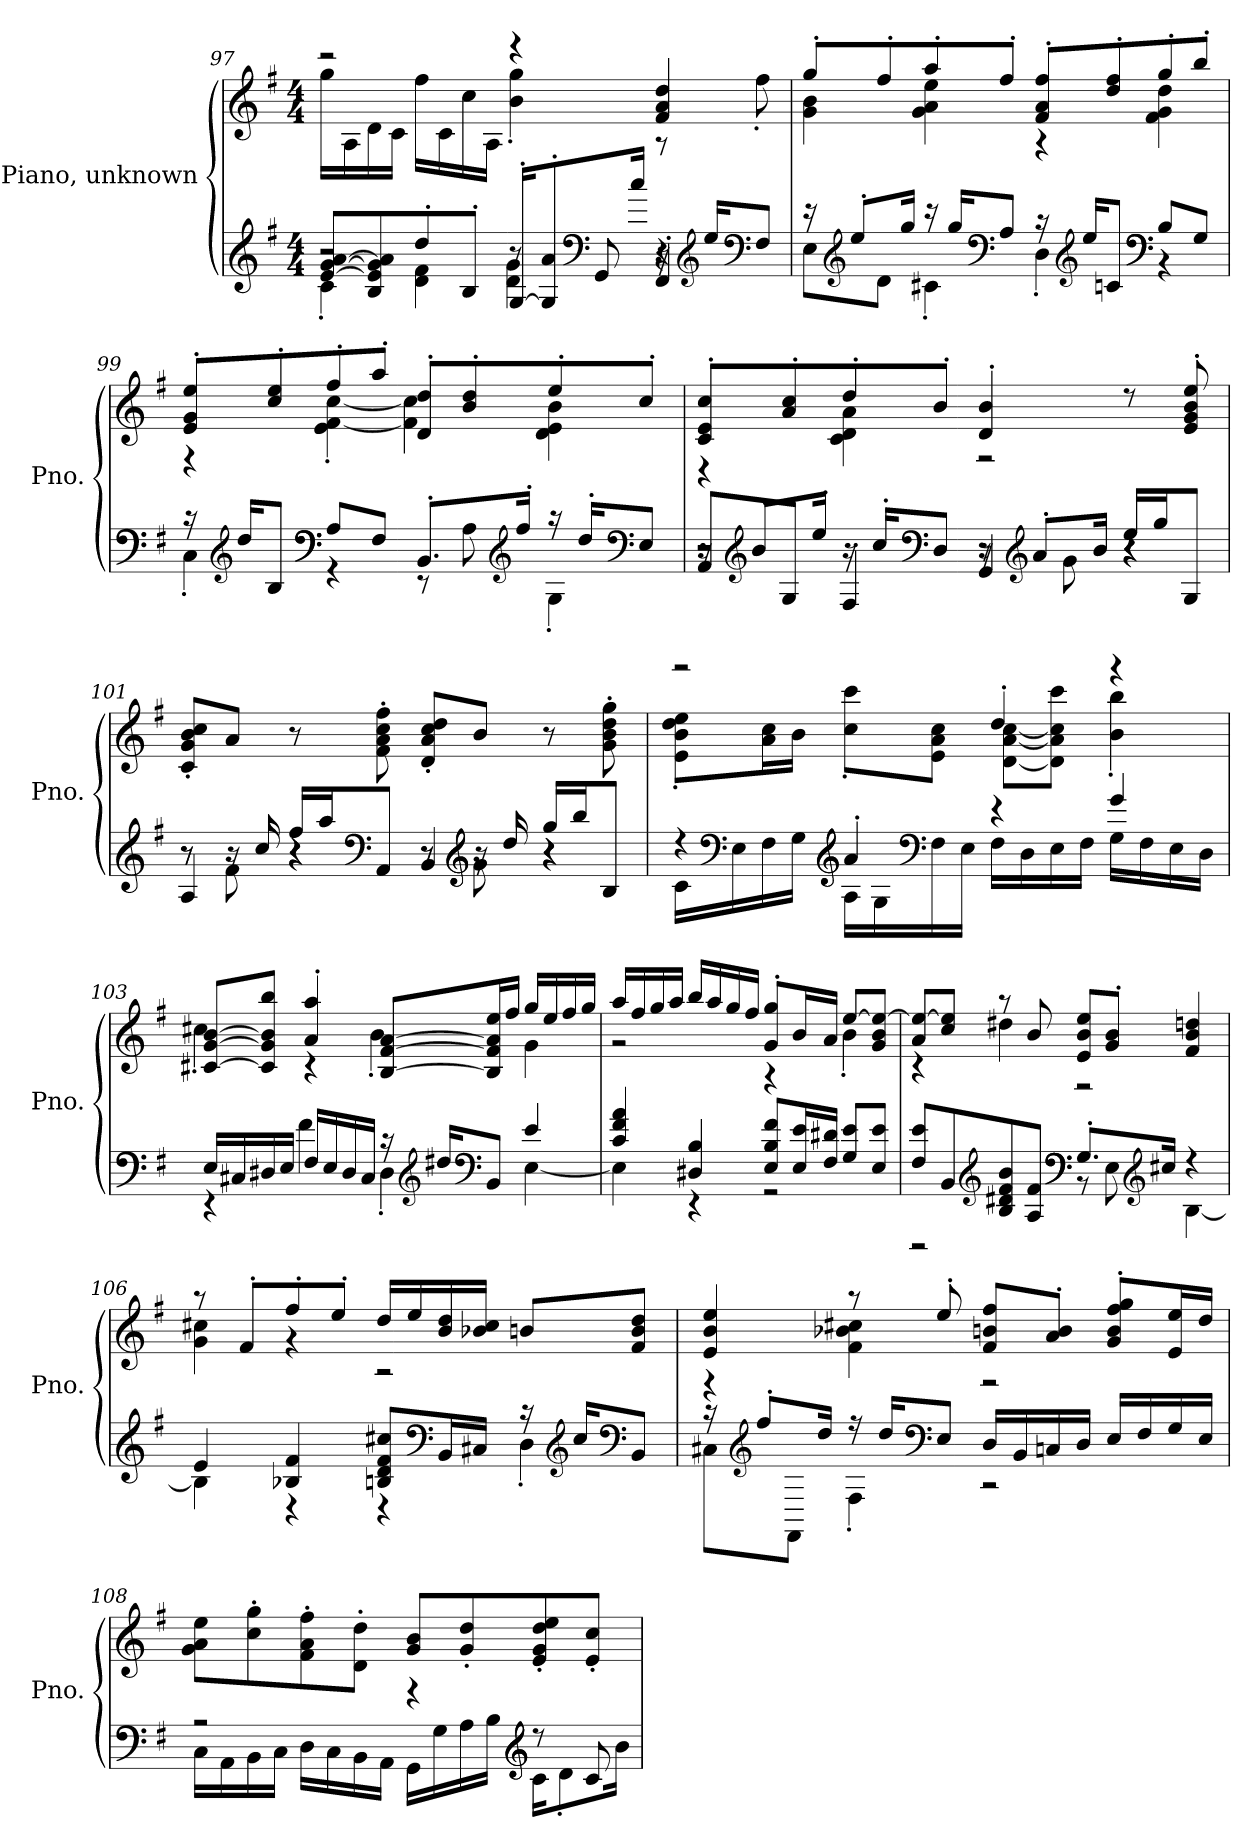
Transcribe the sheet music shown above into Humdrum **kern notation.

**kern	**kern
*part1	*part1
*staff2	*staff1
*I"Piano, unknown	*
*I'Pno.	*
*clefG2	*clefG2
*k[f#]	*k[f#]
*M4/4	*M4/4
=97	=97
*^	*^
*	*^	*	*
[8e/ [8g/ [8a/L	4c'\	2r	2r	16gg\LL
.	.	.	.	16A\
8B/ 8e/] 8g/] 8a/]	.	.	.	16d\
.	.	.	.	16c\JJ
8dd'/	4d\ 4f#\	.	.	16ff#\LL
.	.	.	.	16c\
8B'/J	.	.	.	16cc\
.	.	.	.	16A\JJ
[16G'/KL	4d\ 4g\	8r	4r	4b\' 4gg\'
8G/]' 8a/'	.	.	.	.
*clefF4	*	*	*	*
.	.	8GG/	.	.
16cc/Jk	.	.	.	.
16r	4r	4FF#'/	4f#/ 4a/ 4dd/	8r
*clefG2	*	*	*	*
16ee/KL	.	.	.	.
*clefF4	*	*	*	*
8F#/J	.	.	.	8ff#'\
*	*v	*v	*	*
!!LO:PB:g=z	!!
=98	=98	=98	=98
16r	8E\L	8gg'/L	4g\ 4b\
*clefG2	*	*	*
8ee'/L	.	.	.
.	8d\J	8ff#'/	.
16gg/Jk	.	.	.
16r	4c#X'\	8aa'/	4g\ 4a\ 4ee\
16gg/KL	.	.	.
*clefF4	*	*	*
8A/J	.	8ff#'/J	.
16r	4D'\	8f#/' 8a/' 8ff#/'L	4r
*clefG2	*	*	*
16ee/KL	.	.	.
8cn/J	.	8dd/' 8ff#/'	.
*clefF4	*	*	*
8B/L	4r	8gg'/	4f#\ 4g\ 4dd\
8G/J	.	8bb'/J	.
=99	=99	=99	=99
16r	4C'\	8e/' 8g/' 8ee/'L	4r
*clefG2	*	*	*
16dd/KL	.	.	.
8B/J	.	8cc/' 8ee/'	.
*clefF4	*	*	*
8A/L	4r	8ff#'/	4e\' [4f#\' [4cc\'
8F#/J	.	8aa'/J	.
8.BB'/L	8r	8d/' 8dd/'L	4f#\] 4cc\]
.	8A\	8b/' 8dd/'	.
*clefG2	*	*	*
16ff#'/Jk	.	.	.
16r	4G'\	8ee'/	4d\ 4e\ 4b\
16dd'/KL	.	.	.
*clefF4	*	*	*
8E/J	.	8cc'/J	.
!!LO:LB:g=z	!!
=100	=100	=100	=100
*	*^	*	*
16r	2r	8AA/L	8c/' 8e/' 8cc/'L	4r
*clefG2	*	*	*	*
8b'/L	.	.	.	.
.	.	8G/J	8a/' 8cc/'	.
16ee'/Jk	.	.	.	.
16r	.	4F#'/	8dd'/	4c\ 4d\ 4a\
16cc'/KL	.	.	.	.
*clefF4	*	*	*	*
8D/J	.	.	8b'/J	.
16r	8r	4GG/	4d/' 4b/'	2r
*clefG2	*	*	*	*
8a'/L	.	.	.	.
.	8g\	.	.	.
16b/Jk	.	.	.	.
16ee/LL	4r	4r	8r	.
16gg/J	.	.	.	.
8G/J	.	.	8e/' 8g/' 8b/' 8ee/'	.
*	*	*	*v	*v
=101	=101	=101	=101
8r	8r	4A/	8c/' 8g/' 8b/' 8cc/'L
16r	8f#\	.	8a/J
16cc/	.	.	.
16ff#/LL	4r	4r	8r
16aa/J	.	.	.
*clefF4	*	*	*
8AA/J	.	.	8f#\' 8a\' 8cc\' 8ff#\'
8r	8r	4BB/	8d/' 8a/' 8cc/' 8dd/'L
*clefG2	*	*	*
16r	8g\	.	8b/J
16dd/	.	.	.
16gg/LL	4r	4r	8r
16bb/J	.	.	.
8B/J	.	.	8g\' 8b\' 8dd\' 8gg\'
*	*v	*v	*
!!LO:LB:g=z
=102	=102	=102
*	*	*^
4r	16c\LL	2r	8e\' 8b\' 8dd\' 8ee\'L
*clefF4	*	*	*
.	16E\	.	.
.	16F#\	.	16a\ 16cc\L
.	16G\JJ	.	16b\JJ
*clefG2	*	*	*
4a'/	16A\LL	.	8cc\' 8ccc\'L
.	16G\	.	.
*clefF4	*	*	*
.	16F#\	.	8e\ 8a\ 8cc\J
.	16E\JJ	.	.
4r	16F#\LL	4dd'/	[8d\ [8a\ [8cc\L
.	16D\	.	.
.	16E\	.	8d\] 8a\] 8cc\] 8ccc\J
.	16F#\JJ	.	.
4g/	16G\LL	4r	4b\' 4bb\'
.	16F#\	.	.
.	16E\	.	.
.	16D\JJ	.	.
=103	=103	=103	=103
16E/LL	4r	[8c#X/ [8g/ [8b/L	4cc#X'\
16C#X/	.	.	.
16D#X/	.	8c#/] 8g/] 8b/] 8bb/J	.
16E/JJ	.	.	.
16F#/LL	4f#\	4a/' 4aa/'	4r
16E/	.	.	.
16D#/	.	.	.
16C#/JJ	.	.	.
16r	4D#'\	[8B/ [8f#/ [8a/L	4b'\
*clefG2	*	*	*
16dd#X/KL	.	.	.
*clefF4	*	*	*
8BB/J	.	16B/] 16f#/] 16a/] 16ee/L	.
.	.	16ff#/JJ	.
4e/	[4E\	16gg/LL	4g\
.	.	16ee/	.
.	.	16ff#/	.
.	.	16gg/JJ	.
!!LO:LB:g=z	!!
=104	=104	=104	=104
4c/ 4f#/ 4a/	4E\]	16aa/LL	2r
.	.	16ff#/	.
.	.	16gg/	.
.	.	16aa/JJ	.
4D#X/ 4B/	4r	16bb/LL	.
.	.	16aa/	.
.	.	16gg/	.
.	.	16ff#/JJ	.
8E/ 8B/ 8f#/L	2r	8g/' 8gg/'L	4r
16E/ 16e/L	.	16b/L	.
16F#/ 16d#X/JJ	.	16a/JJ	.
8G/ 8e/L	.	[8ee/L	4b'\
8E/ 8e/J	.	8g/ 8b/ 8ee/_J	.
=105	=105	=105	=105
8F#/ 8e/L	2r	8a/ 8ee/_L	4r
8BB/	.	8cc/ 8ee/]J	.
*clefG2	*	*	*
8B/ 8d#X/ 8f#/ 8b/	.	8r	4dd#X\
8A/ 8f#/J	.	8b/	.
*clefF4	*	*	*
8.G'/L	8r	8e/ 8b/ 8ee/L	2r
.	8E\	8g/' 8b/'J	.
*clefG2	*	*	*
16cc#X/Jk	.	.	.
4r	[4B\	4f#/ 4b/ 4ddn/	.
!!LO:LB:g=z	!!
=106	=106	=106	=106
4e/	4B\]	8r	4g\ 4cc#X\
.	.	8f#'/L	.
4B-X/ 4f#/	4r	8ff#'/	4r
.	.	8ee'/J	.
8Bn/ 8d/ 8f#/ 8cc#X/L	4r	16dd/LL	2r
.	.	16ee/	.
*clefF4	*	*	*
16BB/L	.	16b/ 16dd/	.
16C#X/JJ	.	16b-X/ 16cc#/JJ	.
16r	4D'\	8bn/L	.
*clefG2	*	*	*
16cc#/KL	.	.	.
*clefF4	*	*	*
8BB/J	.	8f#/ 8b/ 8dd/J	.
=107	=107	=107	=107
16r	8C#X\L	4e/ 4b/ 4ee/	4r
*clefG2	*	*	*
8ff#'/L	.	.	.
.	8FF#\J	.	.
16dd/Jk	.	.	.
16r	4F#'\	8r	4f#\ 4b-X\ 4cc#X\
16dd/KL	.	.	.
*clefF4	*	*	*
8E/J	.	8ee'/	.
16D/LL	2r	8f#/ 8bn/ 8ff#/L	2r
16BB/	.	.	.
16Cn/	.	8a/' 8b/'J	.
16D/JJ	.	.	.
16E/LL	.	8g/' 8b/' 8ff#/' 8gg/'L	.
16F#/	.	.	.
16G/	.	16e/ 16ee/L	.
16E/JJ	.	16dd/JJ	.
*	*	*v	*v
!!LO:LB:g=z
=108	=108	=108
2r	16C\LL	8g\ 8a\ 8ee\L
.	16AA\	.
.	16BB\	8cc\' 8gg\'
.	16C\JJ	.
.	16D\LL	8f#\' 8a\' 8ff#\'
.	16C\	.
.	16BB\	8d\' 8dd\'J
.	16AA\JJ	.
4r	16GG\LL	8g/ 8b/L
.	16G\	.
.	16A\	8g/' 8dd/'
.	16B\JJ	.
*clefG2	*	*
8r	16c\KL	8e/' 8g/' 8dd/' 8ee/'
.	8d'\	.
8c/	.	8e/' 8cc/'J
.	16b\Jk	.
*v	*v	*
=	=
*-	*-
